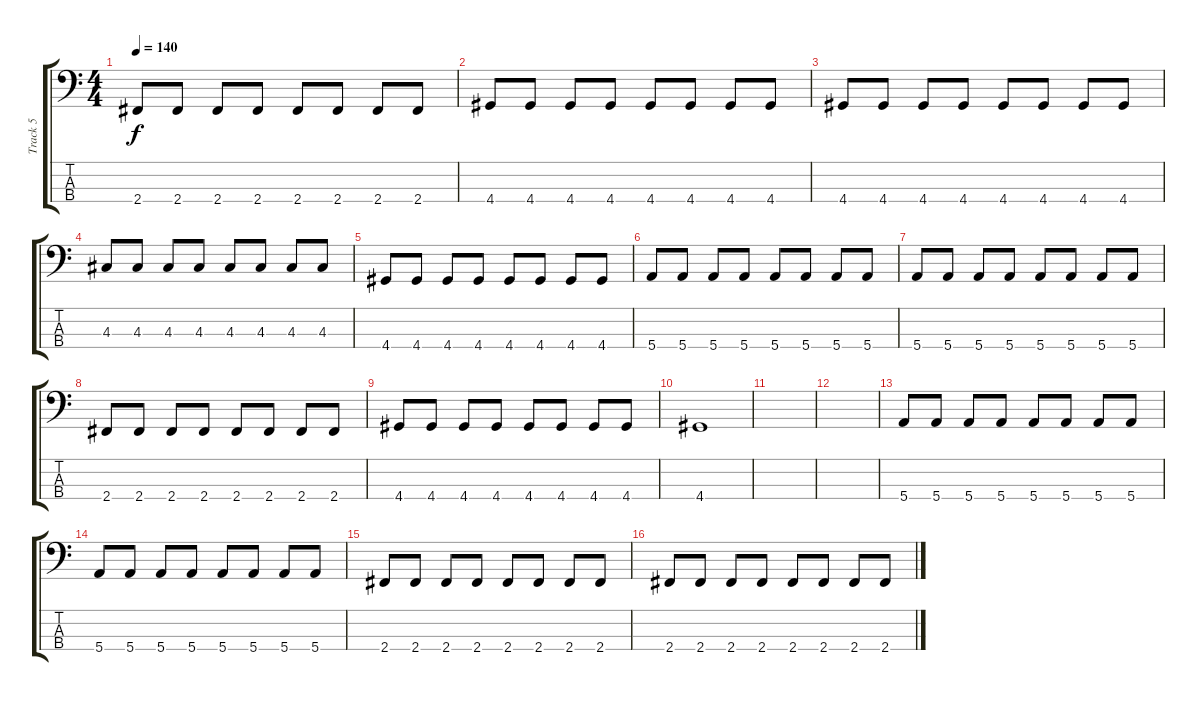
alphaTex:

\track ("Track 5" "Track 5") {instrument electricbassfinger}
\staff {score tabs}
\tuning (G2 D2 A1 E1) {hide}
\ts (4 4)
\tempo 140
\clef f4
\ks c
2.4.8{dy f} 2.4.8 2.4.8 2.4.8 2.4.8 2.4.8 2.4.8 2.4.8 |
4.4.8 4.4.8 4.4.8 4.4.8 4.4.8 4.4.8 4.4.8 4.4.8 |
4.4.8 4.4.8 4.4.8 4.4.8 4.4.8 4.4.8 4.4.8 4.4.8 |
4.3.8 4.3.8 4.3.8 4.3.8 4.3.8 4.3.8 4.3.8 4.3.8 |
4.4.8 4.4.8 4.4.8 4.4.8 4.4.8 4.4.8 4.4.8 4.4.8 |
5.4.8 5.4.8 5.4.8 5.4.8 5.4.8 5.4.8 5.4.8 5.4.8 |
5.4.8 5.4.8 5.4.8 5.4.8 5.4.8 5.4.8 5.4.8 5.4.8 |
2.4.8 2.4.8 2.4.8 2.4.8 2.4.8 2.4.8 2.4.8 2.4.8 |
4.4.8 4.4.8 4.4.8 4.4.8 4.4.8 4.4.8 4.4.8 4.4.8 |
4.4.1 |
|
|
5.4.8 5.4.8 5.4.8 5.4.8 5.4.8 5.4.8 5.4.8 5.4.8 |
5.4.8 5.4.8 5.4.8 5.4.8 5.4.8 5.4.8 5.4.8 5.4.8 |
2.4.8 2.4.8 2.4.8 2.4.8 2.4.8 2.4.8 2.4.8 2.4.8 |
2.4.8 2.4.8 2.4.8 2.4.8 2.4.8 2.4.8 2.4.8 2.4.8
